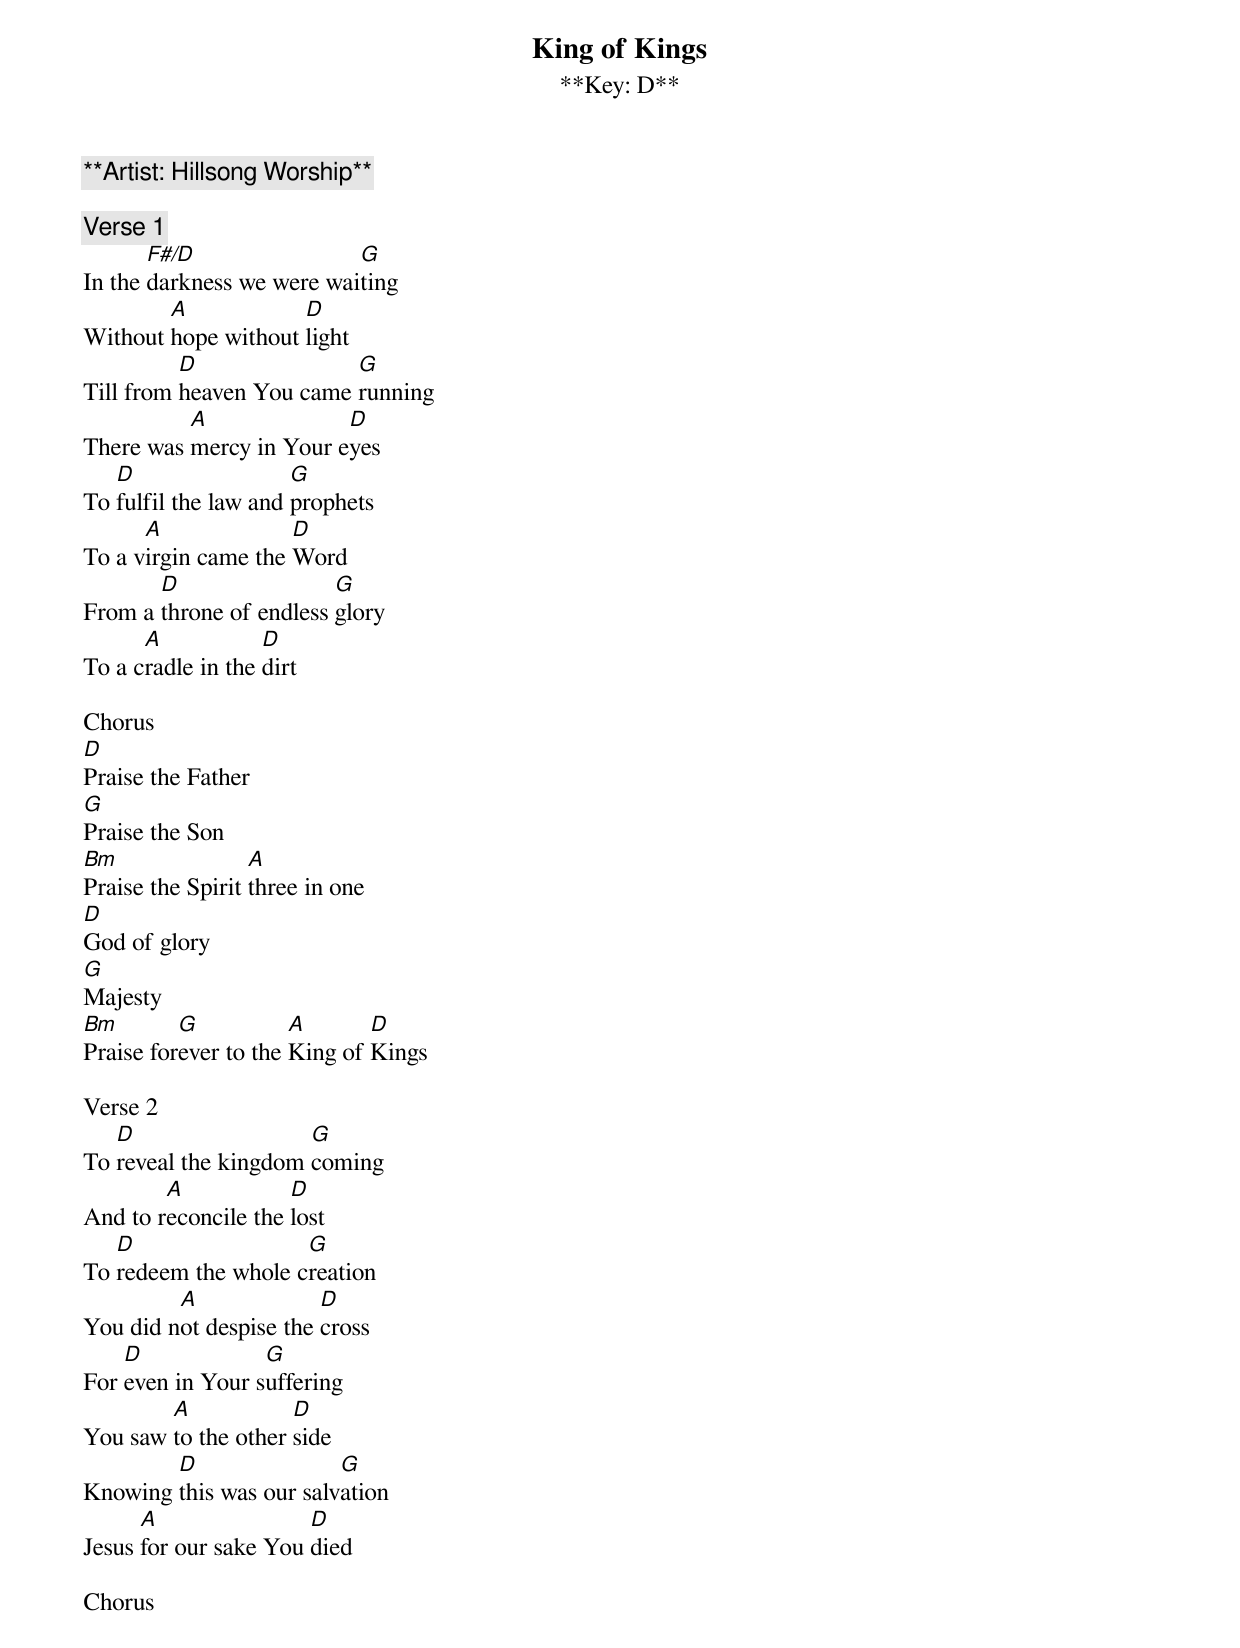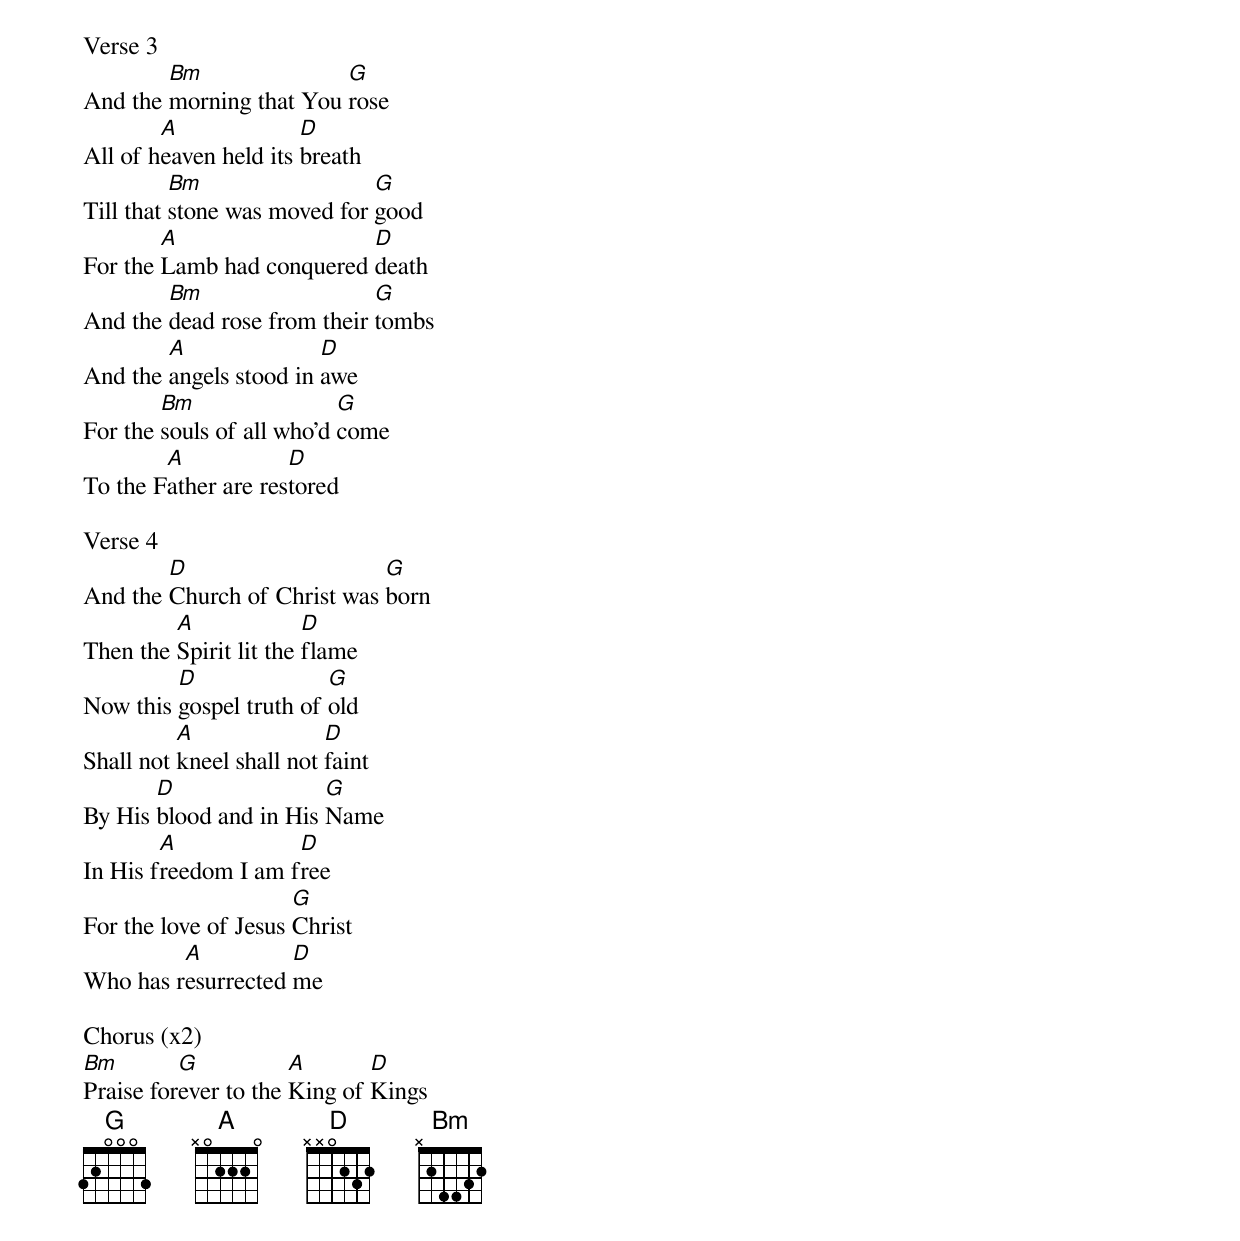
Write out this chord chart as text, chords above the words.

King of Kings
**Key: D**
**Artist: Hillsong Worship**

Verse 1
       F#/D                G
In the darkness we were waiting
        A            D
Without hope without light
          D               G
Till from heaven You came running
          A              D
There was mercy in Your eyes
   D                  G
To fulfil the law and prophets
      A              D
To a virgin came the Word
       D                 G
From a throne of endless glory
      A            D
To a cradle in the dirt

Chorus
D
Praise the Father
G
Praise the Son
Bm                A
Praise the Spirit three in one
D
God of glory
G
Majesty
Bm        G           A       D
Praise forever to the King of Kings

Verse 2
   D                  G
To reveal the kingdom coming
        A            D
And to reconcile the lost
   D                 G
To redeem the whole creation
         A              D
You did not despise the cross
    D             G
For even in Your suffering
        A            D
You saw to the other side
        D                G
Knowing this was our salvation
      A                D
Jesus for our sake You died

Chorus

Verse 3
        Bm               G
And the morning that You rose
        A              D
All of heaven held its breath
          Bm                  G
Till that stone was moved for good
        A                  D
For the Lamb had conquered death
        Bm                   G
And the dead rose from their tombs
        A               D
And the angels stood in awe
        Bm                 G
For the souls of all who'd come
        A            D
To the Father are restored

Verse 4
        D                    G
And the Church of Christ was born
         A              D
Then the Spirit lit the flame
         D               G
Now this gospel truth of old
          A               D
Shall not kneel shall not faint
       D                G
By His blood and in His Name
        A            D
In His freedom I am free
                      G
For the love of Jesus Christ
         A          D
Who has resurrected me

Chorus (x2)
Bm        G           A       D
Praise forever to the King of Kings
